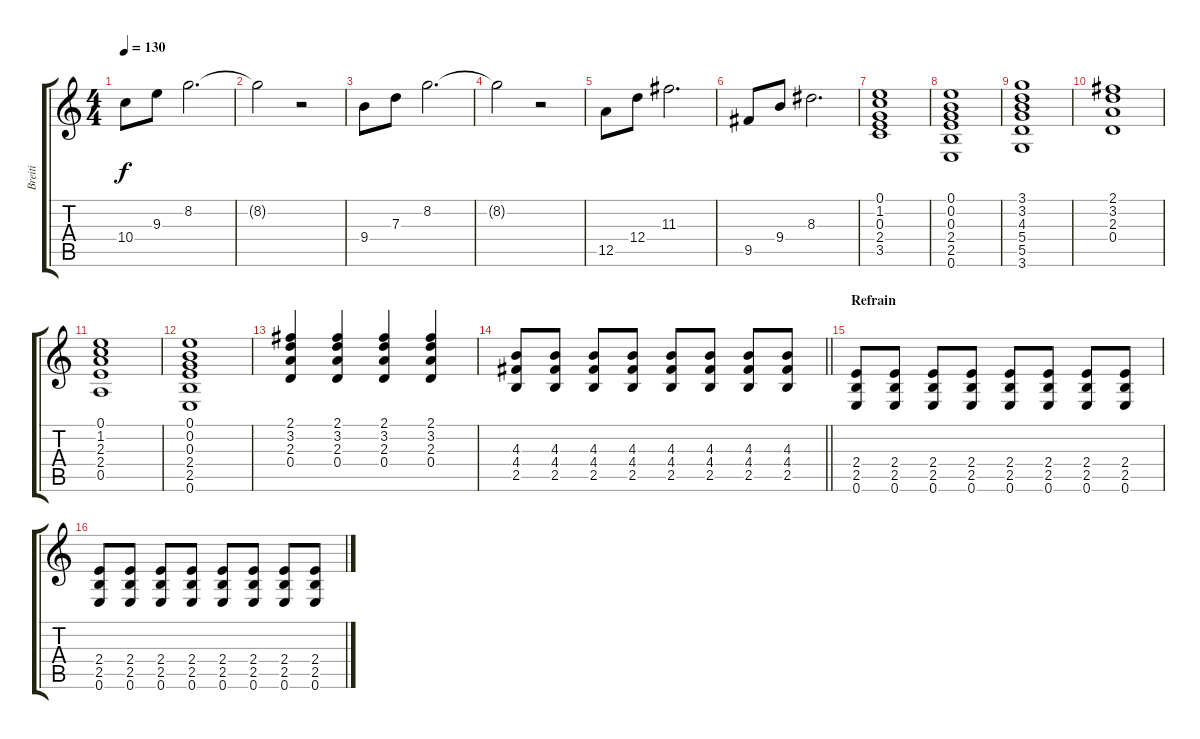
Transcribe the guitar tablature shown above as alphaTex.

\track ("Breiti" "Breiti") {instrument overdrivenguitar}
\staff {score tabs}
\tuning (E4 B3 G3 D3 A2 E2) {hide}
\ts (4 4)
\tempo 130
\clef g2
\ks c
10.4.8{dy f} 9.3.8 8.2.2{d} |
8.2{t}.2 r.2 |
9.4.8 7.3.8 8.2.2{d} |
8.2{t}.2 r.2 |
12.5.8 12.4.8 11.3.2{d} |
9.5.8 9.4.8 8.3.2{d} |
(0.1 1.2 0.3 2.4 3.5).1 |
(0.1 0.2 0.3 2.4 2.5 0.6).1 |
(3.1 3.2 4.3 5.4 5.5 3.6).1 |
(2.1 3.2 2.3 0.4).1 |
(0.1 1.2 2.3 2.4 0.5).1 |
(0.1 0.2 0.3 2.4 2.5 0.6).1 |
(2.1 3.2 2.3 0.4).4 (2.1 3.2 2.3 0.4).4 (2.1 3.2 2.3 0.4).4 (2.1 3.2 2.3 0.4).4 |
\barLineRight lightlight
(4.3 4.4 2.5).8 (4.3 4.4 2.5).8 (4.3 4.4 2.5).8 (4.3 4.4 2.5).8 (4.3 4.4 2.5).8 (4.3 4.4 2.5).8 (4.3 4.4 2.5).8 (4.3 4.4 2.5).8 |
\section ("" "Refrain")
(2.4 2.5 0.6).8 (2.4 2.5 0.6).8 (2.4 2.5 0.6).8 (2.4 2.5 0.6).8 (2.4 2.5 0.6).8 (2.4 2.5 0.6).8 (2.4 2.5 0.6).8 (2.4 2.5 0.6).8 |
(2.4 2.5 0.6).8 (2.4 2.5 0.6).8 (2.4 2.5 0.6).8 (2.4 2.5 0.6).8 (2.4 2.5 0.6).8 (2.4 2.5 0.6).8 (2.4 2.5 0.6).8 (2.4 2.5 0.6).8
